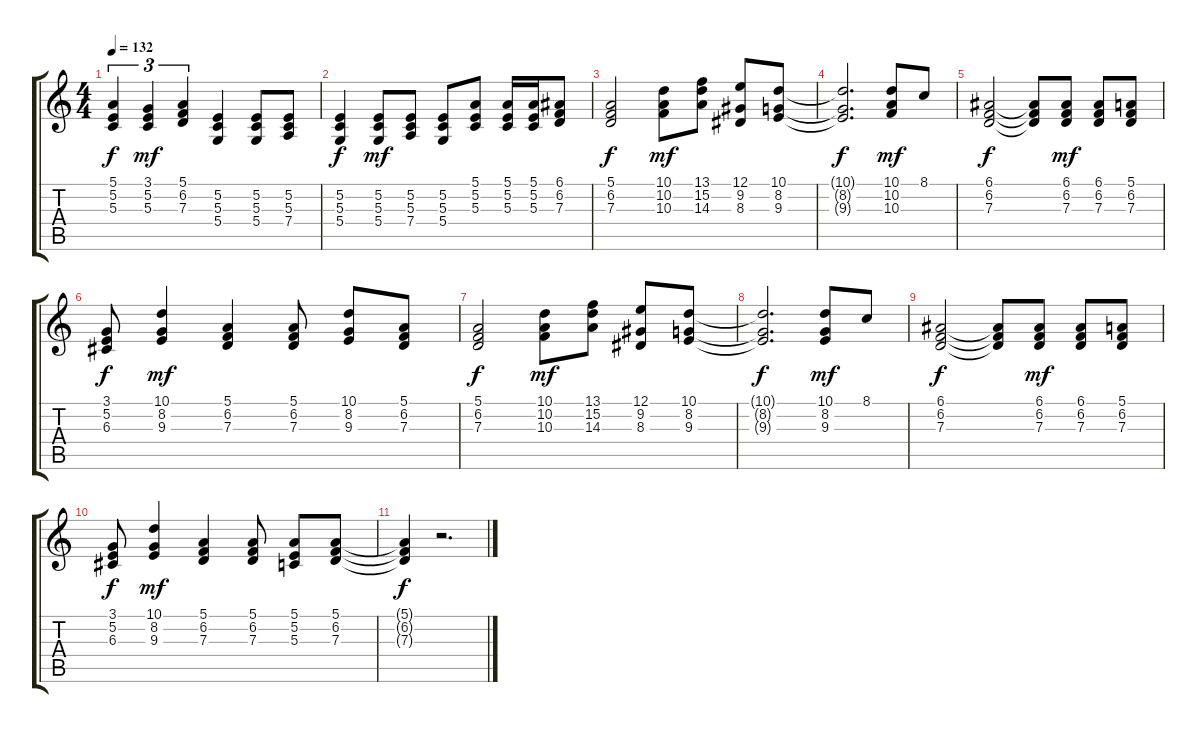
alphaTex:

\track "" {instrument tremolostrings}
\staff {score tabs}
\tuning (E4 B3 G3 D3 A2 E2) {hide}
\ts (4 4)
\tempo 132
\clef g2
\ks c
(5.1 5.2 5.3).4{tu (3 2) dy f} (3.1 5.2 5.3).4{tu (3 2) dy mf} (5.1 6.2 7.3).4{tu (3 2)} (5.2 5.3 5.4).4 (5.2 5.3 5.4).8 (5.2 5.3 7.4).8 |
(5.2 5.3 5.4).4{dy f} (5.2 5.3 5.4).8{dy mf} (5.2 5.3 7.4).8 (5.2 5.3 5.4).8 (5.1 5.2 5.3).8 (5.1 5.2 5.3).16 (5.1 5.2 5.3).16 (6.1 6.2 7.3).8 |
(5.1 6.2 7.3).2{dy f} (10.1 10.2 10.3).8{dy mf} (13.1 15.2 14.3).8 (12.1 9.2 8.3).8 (10.1 8.2 9.3).8 |
(10.1{t} 8.2{t} 9.3{t}).2{d dy f} (10.1 10.2 10.3).8{dy mf} 8.1.8 |
(6.1 6.2 7.3).2{dy f} (6.1{t} 6.2{t} 7.3{t}).8 (6.1 6.2 7.3).8{dy mf} (6.1 6.2 7.3).8 (5.1 6.2 7.3).8 |
(3.1 5.2 6.3).8{dy f} (10.1 8.2 9.3).4{dy mf} (5.1 6.2 7.3).4 (5.1 6.2 7.3).8 (10.1 8.2 9.3).8 (5.1 6.2 7.3).8 |
(5.1 6.2 7.3).2{dy f} (10.1 10.2 10.3).8{dy mf} (13.1 15.2 14.3).8 (12.1 9.2 8.3).8 (10.1 8.2 9.3).8 |
(10.1{t} 8.2{t} 9.3{t}).2{d dy f} (10.1 8.2 9.3).8{dy mf} 8.1.8 |
(6.1 6.2 7.3).2{dy f} (6.1{t} 6.2{t} 7.3{t}).8 (6.1 6.2 7.3).8{dy mf} (6.1 6.2 7.3).8 (5.1 6.2 7.3).8 |
(3.1 5.2 6.3).8{dy f} (10.1 8.2 9.3).4{dy mf} (5.1 6.2 7.3).4 (5.1 6.2 7.3).8 (5.1 5.2 5.3).8 (5.1 6.2 7.3).8 |
(5.1{t} 6.2{t} 7.3{t}).4{dy f} r.2{d}
